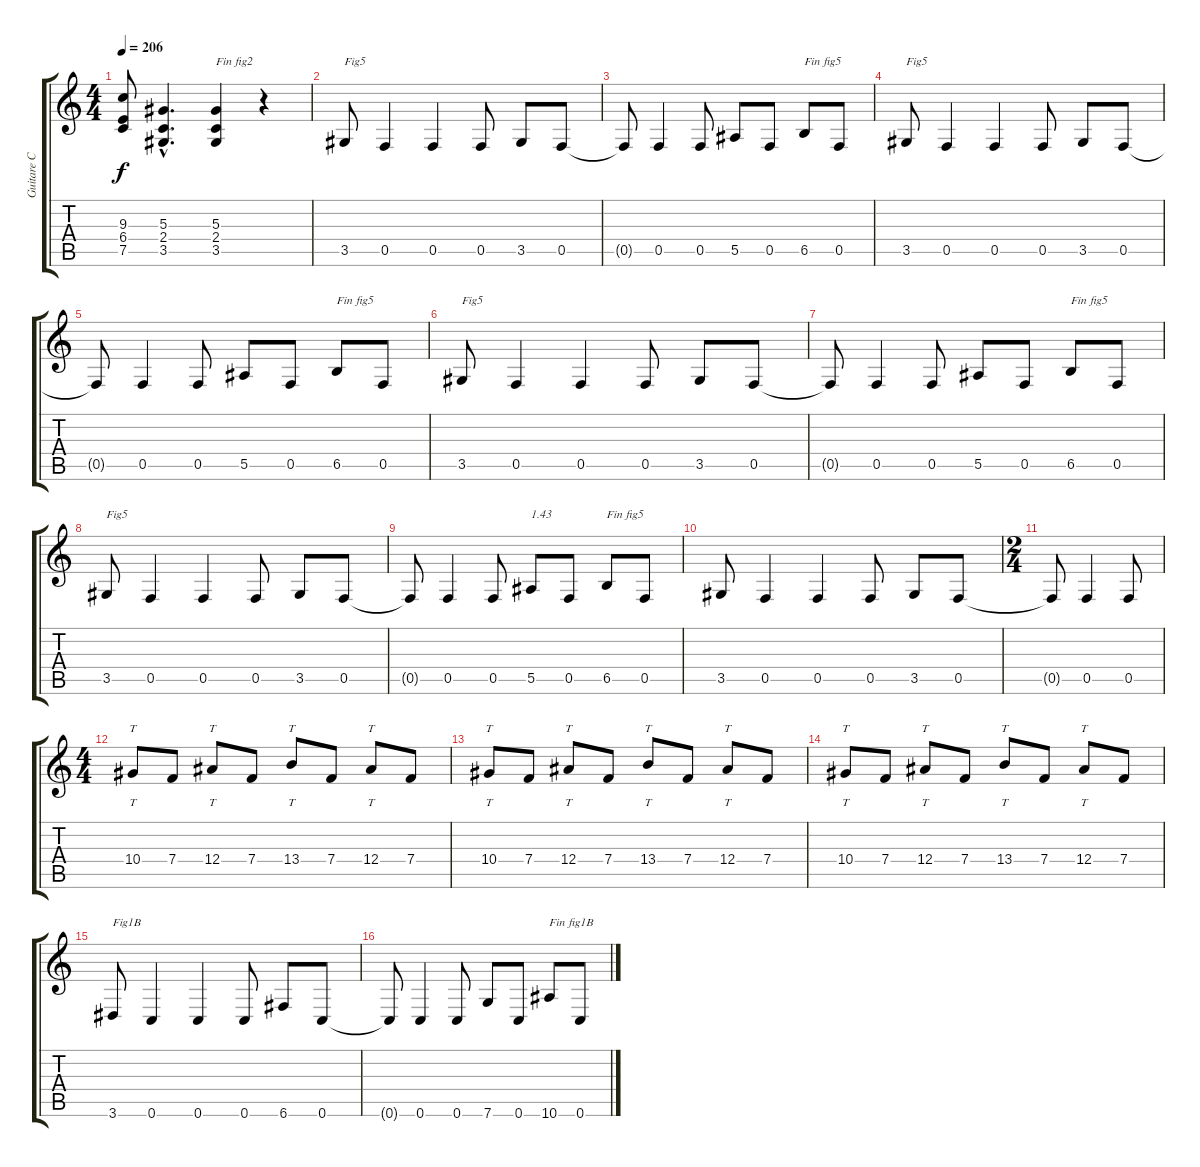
\track ("Guitare C" "Guitare C") {instrument overdrivenguitar}
\staff {score tabs}
\tuning (C4 G3 Eb3 Bb2 F2 C2) {hide}
\ts (4 4)
\tempo 206
\clef g2
\ks c
(9.3{t} 6.4{t} 7.5{t}).8{dy f} (5.3{hac} 2.4{hac} 3.5{hac}).4{d} (5.3 2.4 3.5).4{txt "Fin fig2"} r.4 |
3.5.8{txt "Fig5"} 0.5.4 0.5.4 0.5.8 3.5.8 0.5.8 |
0.5{t}.8 0.5.4 0.5.8 5.5.8 0.5.8 6.5.8{txt "Fin fig5"} 0.5.8 |
3.5.8{txt "Fig5"} 0.5.4 0.5.4 0.5.8 3.5.8 0.5.8 |
0.5{t}.8 0.5.4 0.5.8 5.5.8 0.5.8 6.5.8{txt "Fin fig5"} 0.5.8 |
3.5.8{txt "Fig5"} 0.5.4 0.5.4 0.5.8 3.5.8 0.5.8 |
0.5{t}.8 0.5.4 0.5.8 5.5.8 0.5.8 6.5.8{txt "Fin fig5"} 0.5.8 |
3.5.8{txt "Fig5"} 0.5.4 0.5.4 0.5.8 3.5.8 0.5.8 |
0.5{t}.8 0.5.4 0.5.8 5.5.8{txt "1.43"} 0.5.8 6.5.8{txt "Fin fig5"} 0.5.8 |
3.5.8 0.5.4 0.5.4 0.5.8 3.5.8 0.5.8 |
\ts (2 4)
0.5{t}.8 0.5.4 0.5.8 |
\ts (4 4)
10.4.8{tt} 7.4.8 12.4.8{tt} 7.4.8 13.4.8{tt} 7.4.8 12.4.8{tt} 7.4.8 |
10.4.8{tt} 7.4.8 12.4.8{tt} 7.4.8 13.4.8{tt} 7.4.8 12.4.8{tt} 7.4.8 |
10.4.8{tt} 7.4.8 12.4.8{tt} 7.4.8 13.4.8{tt} 7.4.8 12.4.8{tt} 7.4.8 |
3.6.8{txt "Fig1B"} 0.6.4 0.6.4 0.6.8 6.6.8 0.6.8 |
0.6{t}.8 0.6.4 0.6.8 7.6.8 0.6.8 10.6.8{txt "Fin fig1B"} 0.6.8
